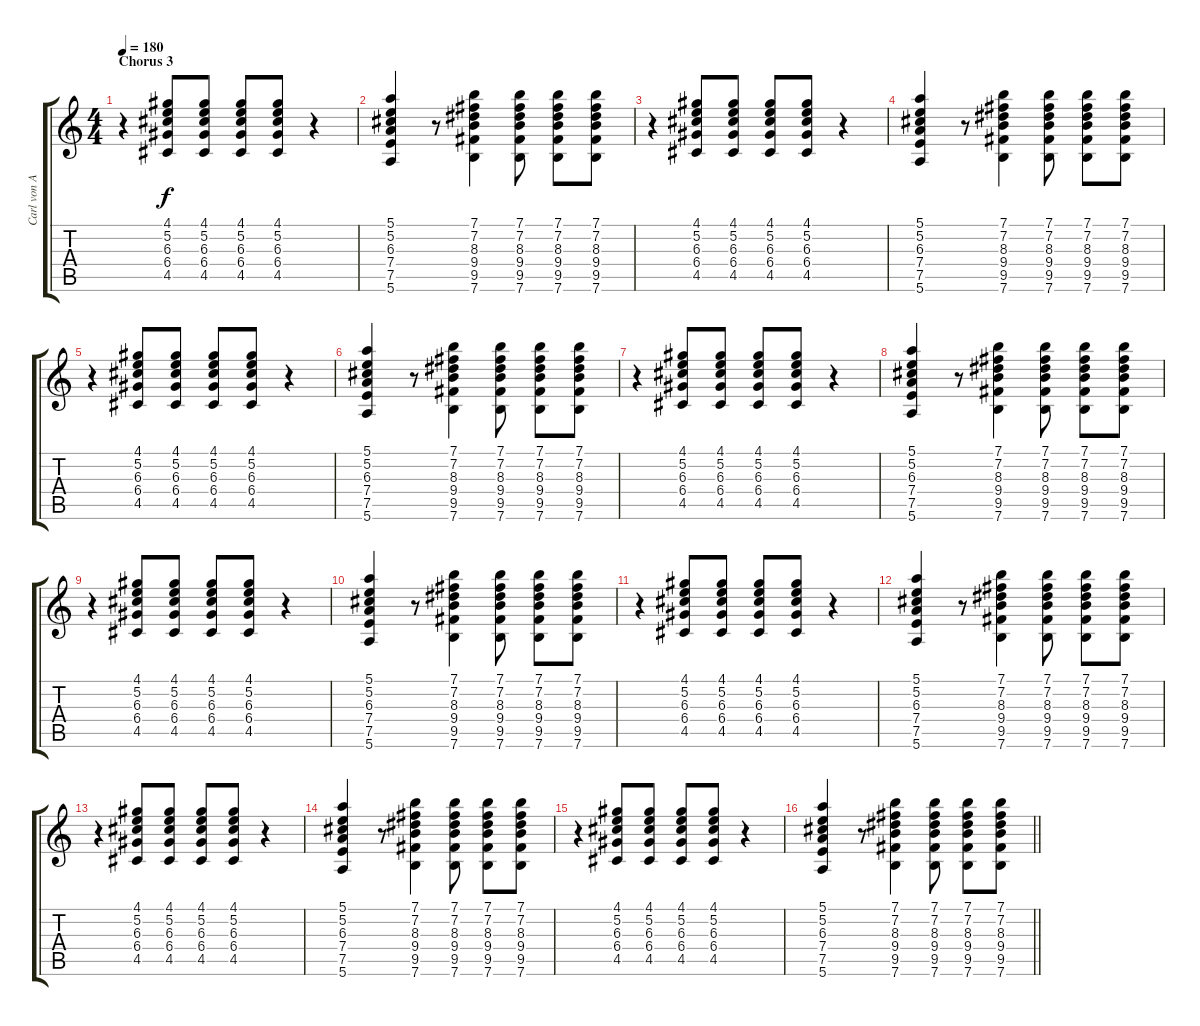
\track ("Carl von Arbin - Guitar" "Carl von A") {instrument electricguitarclean}
\staff {score tabs}
\tuning (E4 B3 G3 D3 A2 E2) {hide}
\ts (4 4)
\section ("" "Chorus 3")
\tempo 180
\clef g2
\ks c
r.4{dy f} (4.1 5.2 6.3 6.4 4.5).8 (4.1 5.2 6.3 6.4 4.5).8 (4.1 5.2 6.3 6.4 4.5).8 (4.1 5.2 6.3 6.4 4.5).8 r.4 |
(5.1 5.2 6.3 7.4 7.5 5.6).4 r.8 (7.1 7.2 8.3 9.4 9.5 7.6).4 (7.1 7.2 8.3 9.4 9.5 7.6).8 (7.1 7.2 8.3 9.4 9.5 7.6).8 (7.1 7.2 8.3 9.4 9.5 7.6).8 |
r.4 (4.1 5.2 6.3 6.4 4.5).8 (4.1 5.2 6.3 6.4 4.5).8 (4.1 5.2 6.3 6.4 4.5).8 (4.1 5.2 6.3 6.4 4.5).8 r.4 |
(5.1 5.2 6.3 7.4 7.5 5.6).4 r.8 (7.1 7.2 8.3 9.4 9.5 7.6).4 (7.1 7.2 8.3 9.4 9.5 7.6).8 (7.1 7.2 8.3 9.4 9.5 7.6).8 (7.1 7.2 8.3 9.4 9.5 7.6).8 |
r.4 (4.1 5.2 6.3 6.4 4.5).8 (4.1 5.2 6.3 6.4 4.5).8 (4.1 5.2 6.3 6.4 4.5).8 (4.1 5.2 6.3 6.4 4.5).8 r.4 |
(5.1 5.2 6.3 7.4 7.5 5.6).4 r.8 (7.1 7.2 8.3 9.4 9.5 7.6).4 (7.1 7.2 8.3 9.4 9.5 7.6).8 (7.1 7.2 8.3 9.4 9.5 7.6).8 (7.1 7.2 8.3 9.4 9.5 7.6).8 |
r.4 (4.1 5.2 6.3 6.4 4.5).8 (4.1 5.2 6.3 6.4 4.5).8 (4.1 5.2 6.3 6.4 4.5).8 (4.1 5.2 6.3 6.4 4.5).8 r.4 |
(5.1 5.2 6.3 7.4 7.5 5.6).4 r.8 (7.1 7.2 8.3 9.4 9.5 7.6).4 (7.1 7.2 8.3 9.4 9.5 7.6).8 (7.1 7.2 8.3 9.4 9.5 7.6).8 (7.1 7.2 8.3 9.4 9.5 7.6).8 |
r.4 (4.1 5.2 6.3 6.4 4.5).8 (4.1 5.2 6.3 6.4 4.5).8 (4.1 5.2 6.3 6.4 4.5).8 (4.1 5.2 6.3 6.4 4.5).8 r.4 |
(5.1 5.2 6.3 7.4 7.5 5.6).4 r.8 (7.1 7.2 8.3 9.4 9.5 7.6).4 (7.1 7.2 8.3 9.4 9.5 7.6).8 (7.1 7.2 8.3 9.4 9.5 7.6).8 (7.1 7.2 8.3 9.4 9.5 7.6).8 |
r.4 (4.1 5.2 6.3 6.4 4.5).8 (4.1 5.2 6.3 6.4 4.5).8 (4.1 5.2 6.3 6.4 4.5).8 (4.1 5.2 6.3 6.4 4.5).8 r.4 |
(5.1 5.2 6.3 7.4 7.5 5.6).4 r.8 (7.1 7.2 8.3 9.4 9.5 7.6).4 (7.1 7.2 8.3 9.4 9.5 7.6).8 (7.1 7.2 8.3 9.4 9.5 7.6).8 (7.1 7.2 8.3 9.4 9.5 7.6).8 |
r.4 (4.1 5.2 6.3 6.4 4.5).8 (4.1 5.2 6.3 6.4 4.5).8 (4.1 5.2 6.3 6.4 4.5).8 (4.1 5.2 6.3 6.4 4.5).8 r.4 |
(5.1 5.2 6.3 7.4 7.5 5.6).4 r.8 (7.1 7.2 8.3 9.4 9.5 7.6).4 (7.1 7.2 8.3 9.4 9.5 7.6).8 (7.1 7.2 8.3 9.4 9.5 7.6).8 (7.1 7.2 8.3 9.4 9.5 7.6).8 |
r.4 (4.1 5.2 6.3 6.4 4.5).8 (4.1 5.2 6.3 6.4 4.5).8 (4.1 5.2 6.3 6.4 4.5).8 (4.1 5.2 6.3 6.4 4.5).8 r.4 |
\barLineRight lightlight
(5.1 5.2 6.3 7.4 7.5 5.6).4 r.8 (7.1 7.2 8.3 9.4 9.5 7.6).4 (7.1 7.2 8.3 9.4 9.5 7.6).8 (7.1 7.2 8.3 9.4 9.5 7.6).8 (7.1 7.2 8.3 9.4 9.5 7.6).8
